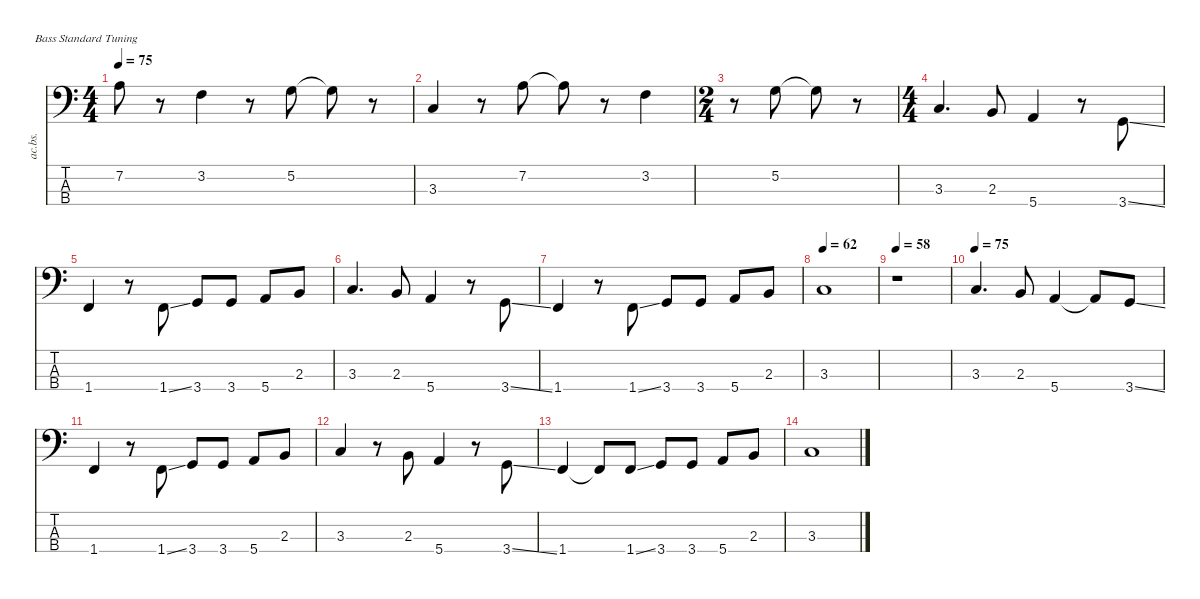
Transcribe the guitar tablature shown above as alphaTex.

\defaultSystemsLayout 4
\hideDynamics
\bracketExtendMode nobrackets
\track ("Acoustic Bass" "ac.bs.") {instrument acousticbass}
\staff {score tabs}
\tuning (G2 D2 A1 E1)
\ts (4 4)
\tempo 75
\clef f4
\ks c
7.2{t}.8{dy mf beam Down} r.8{beam Down} 3.2.4{beam Down} r.8{beam Down} 5.2.8{beam Down} 5.2{t}.8{beam Down} r.8{beam Down} |
3.3.4{beam Up} r.8{beam Down} 7.2.8{beam Down} 7.2{t}.8{beam Down} r.8{beam Down} 3.2.4{beam Down} |
\ts (2 4)
\beaming (8 2 2)
r.8{beam Down} 5.2.8{beam Down} 5.2{t}.8{beam Down} r.8{beam Down} |
\ts (4 4)
\beaming (8 2 2 2 2)
3.3.4{d beam Up} 2.3.8{beam Up} 5.4.4{beam Up} r.8{beam Down} 3.4{ss}.8{beam Up} |
1.4.4{beam Up} r.8{beam Down} 1.4{ss}.8{beam Up} 3.4.8{beam Up} 3.4.8{beam Up} 5.4.8{beam Up} 2.3.8{beam Up} |
3.3.4{d beam Up} 2.3.8{beam Up} 5.4.4{beam Up} r.8{beam Down} 3.4{ss}.8{beam Up} |
1.4.4{beam Up} r.8{beam Down} 1.4{ss}.8{beam Up} 3.4.8{beam Up} 3.4.8{beam Up} 5.4.8{beam Up} 2.3.8{beam Up} |
\tempo 62
3.3.1{beam Up} |
\tempo 58
r.1{beam Down} |
\tempo 75
3.3.4{d beam Up} 2.3.8{beam Up} 5.4.4{beam Up} 5.4{t}.8{beam Up} 3.4{ss}.8{beam Up} |
1.4.4{beam Up} r.8{beam Down} 1.4{ss}.8{beam Up} 3.4.8{beam Up} 3.4.8{beam Up} 5.4.8{beam Up} 2.3.8{beam Up} |
3.3.4{beam Up} r.8{beam Down} 2.3.8{beam Up} 5.4.4{beam Up} r.8{beam Down} 3.4{ss}.8{beam Up} |
1.4.4{beam Up} 1.4{t}.8{beam Up} 1.4{ss}.8{beam Up} 3.4.8{beam Up} 3.4.8{beam Up} 5.4.8{beam Up} 2.3.8{beam Up} |
3.3.1{beam Up}
